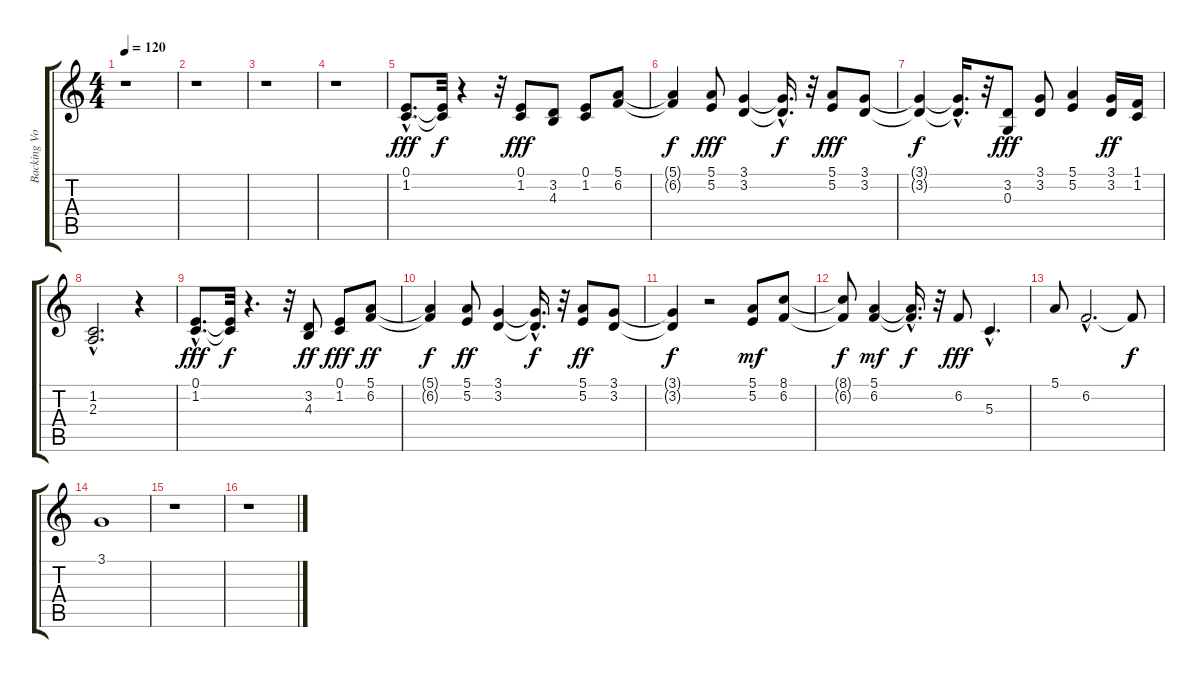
\track ("Backing Vocals" "Backing Vo") {instrument choiraahs}
\staff {score tabs}
\tuning (E4 B3 G3 D3 A2 E2) {hide}
\ts (4 4)
\tempo 120
\clef g2
\ks c
r.1{dy f} |
r.1 |
r.1 |
r.1 |
(0.1{hac} 1.2{hac}).8{d dy fff volume 14 instrument choiraahs} (0.1{t} 1.2{t}).32{dy f} r.4 r.32 (0.1 1.2).8{dy fff} (3.2 4.3).8 (0.1 1.2).8 (5.1 6.2).8 |
(5.1{t} 6.2{t}).4{dy f} (5.1 5.2).8{dy fff} (3.1 3.2).4 (3.1{hac t} 3.2{hac t}).16{d dy f} r.32 (5.1 5.2).8{dy fff} (3.1 3.2).8 |
(3.1{t} 3.2{t}).4{dy f} (3.1{hac t} 3.2{hac t}).16{d} r.32 (3.2 0.3).8{dy fff} (3.1 3.2).8 (5.1 5.2).4 (3.1 3.2).16{dy ff} (1.1 1.2).16 |
(1.2{hac} 2.3{hac}).2{d} r.4 |
(0.1{hac} 1.2{hac}).8{d dy fff} (0.1{t} 1.2{t}).32{dy f} r.4{d} r.32 (3.2 4.3).8{dy ff} (0.1 1.2).8{dy fff} (5.1 6.2).8{dy ff} |
(5.1{t} 6.2{t}).4{dy f} (5.1 5.2).8{dy ff} (3.1 3.2).4 (3.1{hac t} 3.2{hac t}).16{d dy f} r.32 (5.1 5.2).8{dy ff} (3.1 3.2).8 |
(3.1{t} 3.2{t}).4{dy f} r.2 (5.1 5.2).8{dy mf} (8.1 6.2).8 |
(8.1{t} 6.2{t}).8{dy f} (5.1 6.2).4{dy mf} (5.1{hac t} 6.2{hac t}).16{d dy f} r.32 6.2.8{dy fff balance 0} 5.3{hac}.4{d} |
5.1.8{balance 16} 6.2{hac}.2{d} 6.2{t}.8{dy f} |
3.1.1{balance 8} |
r.1 |
r.1
